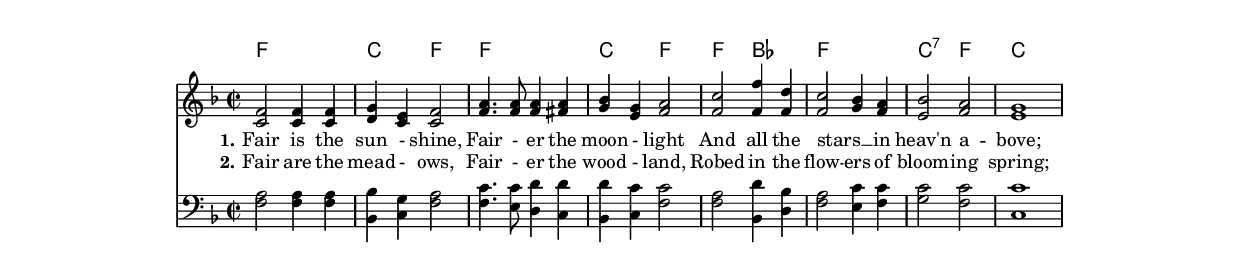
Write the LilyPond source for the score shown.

% Do not edit this file; it is automatically
% generated from Documentation/snippets/new
% This file is in the public domain.
%% Note: this file works from version 2.13.36
\version "2.13.39"
#(set-global-staff-size 15)
\paper {
  ragged-right = ##f
  line-width = 15\cm
  indent = 0\cm
}

\header {
  lsrtags = "headwords"
  texidoc = ""
  doctitle = "headword"
} % begin verbatim



\layout {
  \context {
    \Score
    \override PaperColumn #'keep-inside-line = ##t
    \override NonMusicalPaperColumn #'keep-inside-line = ##t
  }
}

theChords = \chordmode {
  \time 2/2
  f1 | c2 f2 | f1 | c2 f2| %\break
  f2 bes2 | f1 | c2:7 f | c1 | \break
}

verseOne = \lyricmode {
  \set stanza = #"1."
  Fair is the sun - shine,
  Fair - er the moon - light
  And all the stars __ _  in heav'n a -- bove;
}

verseTwo = \lyricmode {
  \set stanza = #"2."
  Fair are the mead - ows,
  Fair - er the wood - land,
  Robed in the flow -- ers of bloom -- ing spring;
}

Soprano = {
  \time 2/2
  \key f \major
  \stemUp
  f'2 f'4 f' | g'4 e' f'2 | a'4. a'8 a'4 a' | bes'4 g' a'2 |
  c''2 f''4 d'' |  c''2  bes'4  a' | bes'2 a' | g'1 |
}

Alto = {
  \key f \major
  c'2 c'4 c' | d'4 c' c'2 | f'4. f'8 f'4 fis' | g'4 e' f'2 |
  f'2 f'4 f' |  f'2  g'4  f' | e'2 f' | e'1 |
}

Tenor = {
  \key f \major
  \stemDown
  a2 a4 a | bes4 g a2  | c'4. c'8 d'4 d' | d'4 c' c'2 |
  a2 d'4 bes | a2 c'4 c' | c'2 c'  | c'1 |
}

Bass = {
  \key f \major
  f2 f4 f | bes,4 c  f2 | f4. e8 d4 c | bes,4 c f2 |
  f2 bes,4 d | f2 e4 f | g2 f | c1 |
}


\score {
  <<
    \new ChordNames { \theChords }
    \context Staff = upper {
      \context Voice = sop {
        <<
          \Soprano
          \Alto
        >>
      }
    }
    \context Lyrics = "LyrOne" \lyricsto "sop" { \verseOne }
    \context Lyrics = "LyrTwo" \lyricsto "sop" { \verseTwo }
    \context Staff = lower {
      \new Voice {
        \clef bass
        #(set-accidental-style 'modern-cautionary)
        <<
          \Tenor
          \Bass
        >>
      }
    }
  >>

  \layout {
    indent = 0
    \context {
      \Score
      \remove "Bar_number_engraver"
    }
    \context {
      \Voice
      \override StanzaNumber #'padding = #1.8
    }
  }
}
\paper {  }
